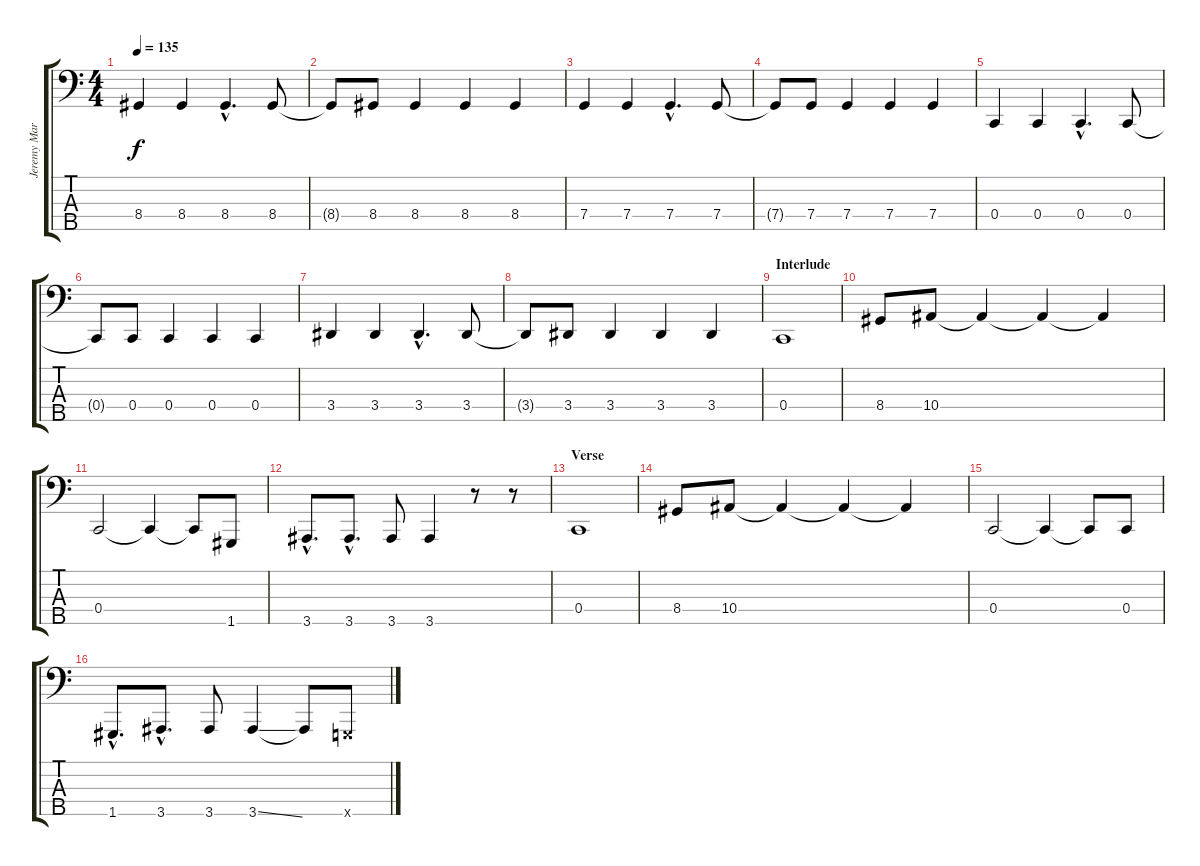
\track ("Jeremy Marshall (Volume Effect)" "Jeremy Mar") {instrument electricbasspick}
\staff {score tabs}
\tuning (Eb2 Bb1 F1 C1 G0) {hide}
\ts (4 4)
\tempo 135
\clef f4
\ks c
8.4.4{dy f} 8.4.4 8.4{hac}.4{d} 8.4.8 |
8.4{t}.8 8.4.8 8.4.4 8.4.4 8.4.4 |
7.4.4 7.4.4 7.4{hac}.4{d} 7.4.8 |
7.4{t}.8 7.4.8 7.4.4 7.4.4 7.4.4 |
0.4.4 0.4.4 0.4{hac}.4{d} 0.4.8 |
0.4{t}.8 0.4.8 0.4.4 0.4.4 0.4.4 |
3.4.4 3.4.4 3.4{hac}.4{d} 3.4.8 |
3.4{t}.8 3.4.8 3.4.4 3.4.4 3.4.4 |
\section ("" "Interlude")
0.4.1 |
8.4.8 10.4.8 10.4{t}.4 10.4{t}.4 10.4{t}.4 |
0.4.2 0.4{t}.4 0.4{t}.8 1.5.8 |
3.5{hac}.8{d} 3.5{hac}.8{d} 3.5.8 3.5.4 r.8 r.8 |
\section ("" "Verse")
0.4.1 |
8.4.8 10.4.8 10.4{t}.4 10.4{t}.4 10.4{t}.4 |
0.4.2 0.4{t}.4 0.4{t}.8 0.4.8 |
1.5{hac}.8{d} 3.5{hac}.8{d} 3.5.8 3.5{ss}.4 3.5{t}.8 0.5{x}.8
